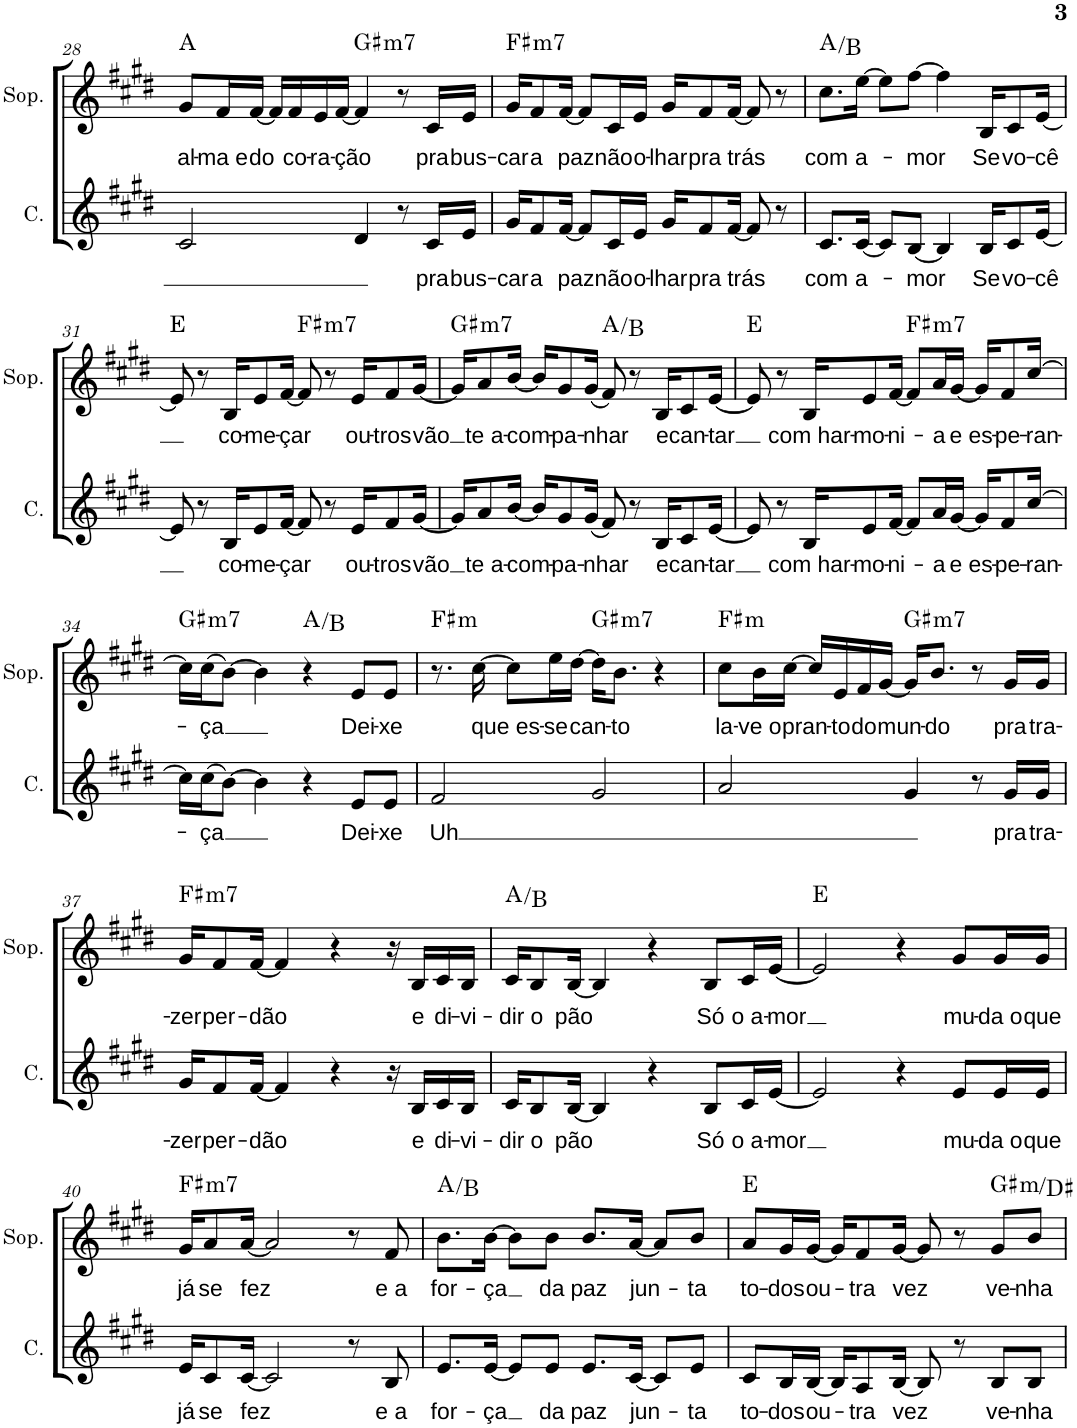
**kern	**text	**kern	**text	**harte
*part2	*part2	*part1	*part1	*part1
*staff2	*staff2	*staff1	*staff1	*
*I"Contralto	*	*I"Soprano	*	*
*I'C.	*	*I'Sop.	*	*
!!LO:PB:g=z
*clefG2	*	*clefG2	*	*
*k[f#c#g#d#]	*	*k[f#c#g#d#]	*	*
*M4/4	*	*M4/4	*	*
*met(c)	*	*met(c)	*	*
=28	=28	=28	=28	=28
!	!	!	!LO:LY:b	!
2c#/	.	8g#/L	al-	A:maj
!	!	!	!LO:LY:b	!
.	.	16f#/L	-ma e	.
!	!	!	!LO:LY:b	!
.	.	[16f#/JJ	do	.
.	.	16f#/LL]	.	.
!	!	!	!LO:LY:b	!
.	.	16f#/	co-	.
!	!	!	!LO:LY:b	!
.	.	16e/	-ra-	.
!	!	!	!LO:LY:b	!
.	.	[16f#/JJ	-ção	.
!	!	!	!	!LO:H:kt=m7
4d#/	.	4f#/]	.	G#:min7
8r	.	8r	.	.
!	!LO:LY:b	!	!LO:LY:b	!
16c#/LL	pra	16c#/LL	pra	.
!	!LO:LY:b	!	!LO:LY:b	!
16e/JJ	bus-	16e/JJ	bus-	.
=29	=29	=29	=29	=29
!	!LO:LY:b	!	!LO:LY:b	!LO:H:kt=m7
16g#/KL	-car	16g#/KL	-car	F#:min7
!	!LO:LY:b	!	!LO:LY:b	!
8f#/	a	8f#/	a	.
!	!LO:LY:b	!	!LO:LY:b	!
[16f#/Jk	paz	[16f#/Jk	paz	.
8f#/L]	.	8f#/L]	.	.
!	!LO:LY:b	!	!LO:LY:b	!
16c#/L	não	16c#/L	não	.
!	!LO:LY:b	!	!LO:LY:b	!
16e/JJ	o-	16e/JJ	o-	.
!	!LO:LY:b	!	!LO:LY:b	!
16g#/KL	-lhar	16g#/KL	-lhar	.
!	!LO:LY:b	!	!LO:LY:b	!
8f#/	pra	8f#/	pra	.
!	!LO:LY:b	!	!LO:LY:b	!
[16f#/Jk	trás	[16f#/Jk	trás	.
8f#/]	.	8f#/]	.	.
8r	.	8r	.	.
=30	=30	=30	=30	=30
!	!LO:LY:b	!	!LO:LY:b	!
8.c#/L	com	8.cc#\L	com	A:maj/2
!	!LO:LY:b	!	!LO:LY:b	!
[16c#/Jk	a-	[16ee\Jk	a-	.
8c#/L]	.	8ee\L]	.	.
!	!LO:LY:b	!	!LO:LY:b	!
[8B/J	-mor	[8ff#\J	-mor	.
4B/]	.	4ff#\]	.	.
!	!LO:LY:b	!	!LO:LY:b	!
16B/KL	Se	16B/KL	Se	.
!	!LO:LY:b	!	!LO:LY:b	!
8c#/	vo-	8c#/	vo-	.
!	!LO:LY:b	!	!LO:LY:b	!
[16e/Jk	-cê	[16e/Jk	-cê	.
!!LO:LB:g=z
=31	=31	=31	=31	=31
8e/]	.	8e/]	.	E:maj
8r	.	8r	.	.
!	!LO:LY:b	!	!LO:LY:b	!
16B/KL	co-	16B/KL	co-	.
!	!LO:LY:b	!	!LO:LY:b	!
8e/	-me-	8e/	-me-	.
!	!LO:LY:b	!	!LO:LY:b	!
[16f#/Jk	-çar	[16f#/Jk	-çar	.
!	!	!	!	!LO:H:kt=m7
8f#/]	.	8f#/]	.	F#:min7
8r	.	8r	.	.
!	!LO:LY:b	!	!LO:LY:b	!
16e/KL	ou-	16e/KL	ou-	.
!	!LO:LY:b	!	!LO:LY:b	!
8f#/	-tros	8f#/	-tros	.
!	!LO:LY:b	!	!LO:LY:b	!
[16g#/Jk	vão	[16g#/Jk	vão	.
=32	=32	=32	=32	=32
!	!	!	!	!LO:H:kt=m7
16g#/KL]	.	16g#/KL]	.	G#:min7
!	!LO:LY:b	!	!LO:LY:b	!
8a/	te a-	8a/	te a-	.
!	!LO:LY:b	!	!LO:LY:b	!
[16b/Jk	-com-	[16b/Jk	-com-	.
16b/KL]	.	16b/KL]	.	.
!	!LO:LY:b	!	!LO:LY:b	!
8g#/	-pa-	8g#/	-pa-	.
!	!LO:LY:b	!	!LO:LY:b	!
(16g#/Jk	-nhar	(16g#/Jk	-nhar	.
8f#/)	.	8f#/)	.	A:maj/2
8r	.	8r	.	.
!	!LO:LY:b	!	!LO:LY:b	!
16B/KL	e	16B/KL	e	.
!	!LO:LY:b	!	!LO:LY:b	!
8c#/	can-	8c#/	can-	.
!	!LO:LY:b	!	!LO:LY:b	!
[16e/Jk	-tar	[16e/Jk	-tar	.
=33	=33	=33	=33	=33
8e/]	.	8e/]	.	E:maj
8r	.	8r	.	.
!	!LO:LY:b	!	!LO:LY:b	!
16B/KL	com har-	16B/KL	com har-	.
!	!LO:LY:b	!	!LO:LY:b	!
8e/	-mo-	8e/	-mo-	.
!	!LO:LY:b	!	!LO:LY:b	!
[16f#/Jk	-ni-	[16f#/Jk	-ni-	.
!	!	!	!	!LO:H:kt=m7
8f#/L]	.	8f#/L]	.	F#:min7
!	!LO:LY:b	!	!LO:LY:b	!
16a/L	-a	16a/L	-a	.
!	!LO:LY:b	!	!LO:LY:b	!
[16g#/JJ	e es-	[16g#/JJ	e es-	.
16g#/KL]	.	16g#/KL]	.	.
!	!LO:LY:b	!	!LO:LY:b	!
8f#/	-pe-	8f#/	-pe-	.
!	!LO:LY:b	!	!LO:LY:b	!
[16cc#/Jk	-ran-	[16cc#/Jk	-ran-	.
!!LO:LB:g=z
=34	=34	=34	=34	=34
!	!	!	!	!LO:H:kt=m7
16cc#\LL]	.	16cc#\LL]	.	G#:min7
!	!LO:LY:b	!	!LO:LY:b	!
(16cc#\J	-ça	(16cc#\J	-ça	.
[8b\J)	.	[8b\J)	.	.
4b\]	.	4b\]	.	.
4r	.	4r	.	A:maj/2
!	!LO:LY:b	!	!LO:LY:b	!
8e/L	Dei-	8e/L	Dei-	.
!	!LO:LY:b	!	!LO:LY:b	!
8e/J	-xe	8e/J	-xe	.
=35	=35	=35	=35	=35
!	!LO:LY:b	!	!	!LO:H:kt=m
2f#/	Uh	8.r	.	F#:min
!	!	!	!LO:LY:b	!
.	.	[16cc#\	que es-	.
.	.	8cc#\L]	.	.
!	!	!	!LO:LY:b	!
.	.	16ee\L	-se	.
!	!	!	!LO:LY:b	!
.	.	[16dd#\JJ	can-	.
!	!	!	!	!LO:H:kt=m7
2g#/	.	16dd#\KL]	.	G#:min7
!	!	!	!LO:LY:b	!
.	.	8.b\J	-to	.
.	.	4r	.	.
=36	=36	=36	=36	=36
!	!	!	!LO:LY:b	!LO:H:kt=m
2a/	.	8cc#\L	la-	F#:min
!	!	!	!LO:LY:b	!
.	.	16b\L	-ve o	.
!	!	!	!LO:LY:b	!
.	.	[16cc#\JJ	pran-	.
.	.	16cc#/LL]	.	.
!	!	!	!LO:LY:b	!
.	.	16e/	-to	.
!	!	!	!LO:LY:b	!
.	.	16f#/	do	.
!	!	!	!LO:LY:b	!
.	.	[16g#/JJ	mun-	.
!	!	!	!	!LO:H:kt=m7
4g#/	.	16g#/KL]	.	G#:min7
!	!	!	!LO:LY:b	!
.	.	8.b/J	-do	.
8r	.	8r	.	.
!	!LO:LY:b	!	!LO:LY:b	!
16g#/LL	pra	16g#/LL	pra	.
!	!LO:LY:b	!	!LO:LY:b	!
16g#/JJ	tra-	16g#/JJ	tra-	.
!!LO:LB:g=z
=37	=37	=37	=37	=37
!	!LO:LY:b	!	!LO:LY:b	!LO:H:kt=m7
16g#/KL	-zer	16g#/KL	-zer	F#:min7
!	!LO:LY:b	!	!LO:LY:b	!
8f#/	per-	8f#/	per-	.
!	!LO:LY:b	!	!LO:LY:b	!
[16f#/Jk	-dão	[16f#/Jk	-dão	.
4f#/]	.	4f#/]	.	.
4r	.	4r	.	.
16r	.	16r	.	.
!	!LO:LY:b	!	!LO:LY:b	!
16B/LL	e	16B/LL	e	.
!	!LO:LY:b	!	!LO:LY:b	!
16c#/	di-	16c#/	di-	.
!	!LO:LY:b	!	!LO:LY:b	!
16B/JJ	-vi-	16B/JJ	-vi-	.
=38	=38	=38	=38	=38
!	!LO:LY:b	!	!LO:LY:b	!
16c#/KL	-dir	16c#/KL	-dir	A:maj/2
!	!LO:LY:b	!	!LO:LY:b	!
8B/	o	8B/	o	.
!	!LO:LY:b	!	!LO:LY:b	!
[16B/Jk	pão	[16B/Jk	pão	.
4B/]	.	4B/]	.	.
4r	.	4r	.	.
!	!LO:LY:b	!	!LO:LY:b	!
8B/L	Só	8B/L	Só	.
!	!LO:LY:b	!	!LO:LY:b	!
16c#/L	o a-	16c#/L	o a-	.
!	!LO:LY:b	!	!LO:LY:b	!
[16e/JJ	-mor	[16e/JJ	-mor	.
=39	=39	=39	=39	=39
2e/]	.	2e/]	.	E:maj
4r	.	4r	.	.
!	!LO:LY:b	!	!LO:LY:b	!
8e/L	mu-	8g#/L	mu-	.
!	!LO:LY:b	!	!LO:LY:b	!
16e/L	-da o	16g#/L	-da o	.
!	!LO:LY:b	!	!LO:LY:b	!
16e/JJ	que	16g#/JJ	que	.
!!LO:LB:g=z
=40	=40	=40	=40	=40
!	!LO:LY:b	!	!LO:LY:b	!LO:H:kt=m7
16e/KL	já	16g#/KL	já	F#:min7
!	!LO:LY:b	!	!LO:LY:b	!
8c#/	se	8a/	se	.
!	!LO:LY:b	!	!LO:LY:b	!
[16c#/Jk	fez	[16a/Jk	fez	.
2c#/]	.	2a/]	.	.
8r	.	8r	.	.
!	!LO:LY:b	!	!LO:LY:b	!
8B/	e a	8f#/	e a	.
=41	=41	=41	=41	=41
!	!LO:LY:b	!	!LO:LY:b	!
8.e/L	for-	8.b\L	for-	A:maj/2
!	!LO:LY:b	!	!LO:LY:b	!
[16e/Jk	-ça	[16b\Jk	-ça	.
8e/L]	.	8b\L]	.	.
!	!LO:LY:b	!	!LO:LY:b	!
8e/J	da	8b\J	da	.
!	!LO:LY:b	!	!LO:LY:b	!
8.e/L	paz	8.b/L	paz	.
!	!LO:LY:b	!	!LO:LY:b	!
[16c#/Jk	jun-	[16a/Jk	jun-	.
8c#/L]	.	8a/L]	.	.
!	!LO:LY:b	!	!LO:LY:b	!
8e/J	-ta	8b/J	-ta	.
=42	=42	=42	=42	=42
!	!LO:LY:b	!	!LO:LY:b	!
8c#/L	to-	8a/L	to-	E:maj
!	!LO:LY:b	!	!LO:LY:b	!
16B/L	-dos	16g#/L	-dos	.
!	!LO:LY:b	!	!LO:LY:b	!
[16B/JJ	ou-	[16g#/JJ	ou-	.
16B/KL]	.	16g#/KL]	.	.
!	!LO:LY:b	!	!LO:LY:b	!
8A/	-tra	8f#/	-tra	.
!	!LO:LY:b	!	!LO:LY:b	!
[16B/Jk	vez	[16g#/Jk	vez	.
8B/]	.	8g#/]	.	.
8r	.	8r	.	.
!	!LO:LY:b	!	!LO:LY:b	!LO:H:kt=m
8B/L	ve-	8g#/L	ve-	G#:min/5
!	!LO:LY:b	!	!LO:LY:b	!
8B/J	-nha	8b/J	-nha	.
=	=	=	=	=
*-	*-	*-	*-	*-
